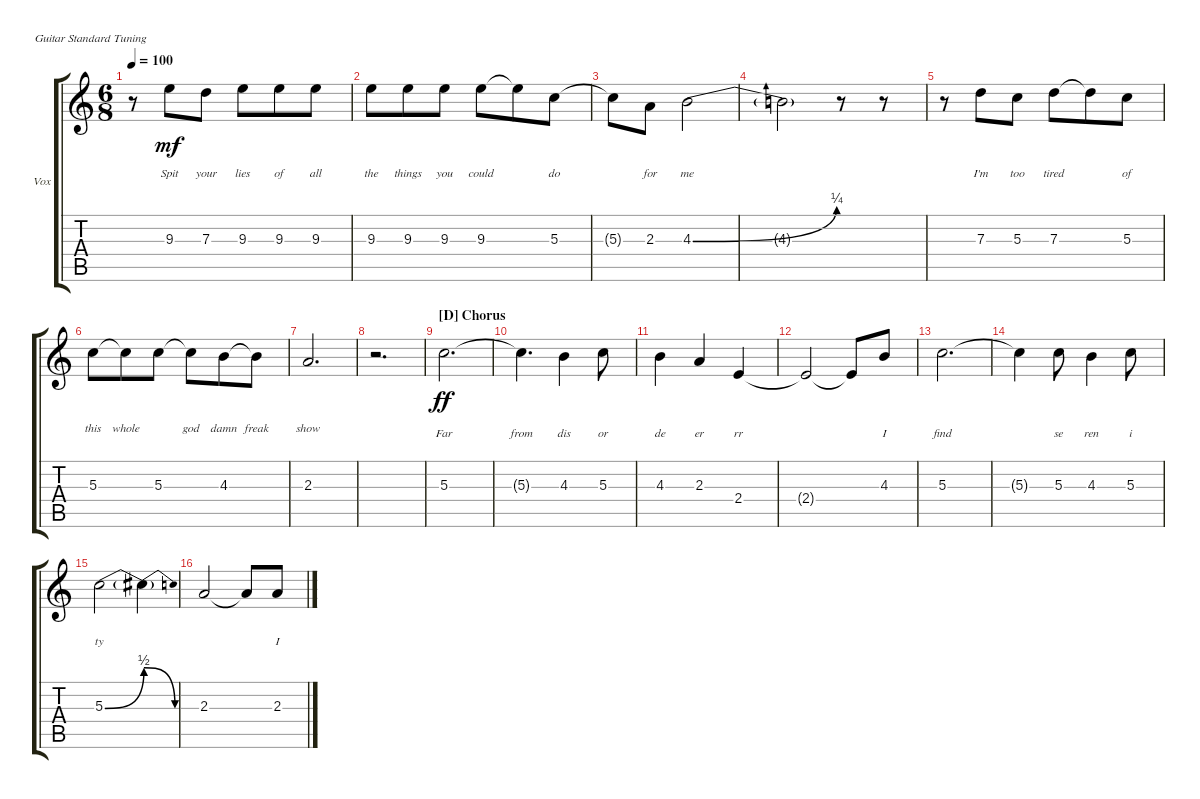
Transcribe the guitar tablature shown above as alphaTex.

\defaultSystemsLayout 4
\bracketExtendMode groupsimilarinstruments
\firstSystemTrackNameOrientation horizontal
\otherSystemsTrackNameOrientation horizontal
\track ("Vox" "Vox") {instrument distortionguitar}
\staff {score tabs}
\tuning (E4 B3 G3 D3 A2 E2)
\ts (6 8)
\tempo 100
\clef g2
\ks aminor
r.8{dy mf} 9.3.8{lyrics (0 "") lyrics (1 "") lyrics (2 "Spit") lyrics (3 "") lyrics (4 "")} 7.3.8{lyrics (0 "") lyrics (1 "") lyrics (2 "your") lyrics (3 "") lyrics (4 "")} 9.3.8{lyrics (0 "") lyrics (1 "") lyrics (2 "lies") lyrics (3 "") lyrics (4 "")} 9.3.8{lyrics (0 "") lyrics (1 "") lyrics (2 "of") lyrics (3 "") lyrics (4 "")} 9.3.8{lyrics (0 "") lyrics (1 "") lyrics (2 "all") lyrics (3 "") lyrics (4 "")} |
9.3.8{lyrics (0 "") lyrics (1 "") lyrics (2 "the") lyrics (3 "") lyrics (4 "")} 9.3.8{lyrics (0 "") lyrics (1 "") lyrics (2 "things") lyrics (3 "") lyrics (4 "")} 9.3.8{lyrics (0 "") lyrics (1 "") lyrics (2 "you") lyrics (3 "") lyrics (4 "")} 9.3.8{lyrics (0 "") lyrics (1 "") lyrics (2 "could") lyrics (3 "") lyrics (4 "")} 9.3{t}.8{lyrics (0 "") lyrics (1 "") lyrics (2 "") lyrics (3 "") lyrics (4 "")} 5.3.8{lyrics (0 "") lyrics (1 "") lyrics (2 "do") lyrics (3 "") lyrics (4 "")} |
5.3{t}.8{lyrics (0 "") lyrics (1 "") lyrics (2 "") lyrics (3 "") lyrics (4 "")} 2.3.8{lyrics (0 "") lyrics (1 "") lyrics (2 "for") lyrics (3 "") lyrics (4 "")} 4.3{be (bend 0 0 18 1)}.2{lyrics (0 "") lyrics (1 "") lyrics (2 "me") lyrics (3 "") lyrics (4 "")} |
4.3{t}.2{lyrics (0 "") lyrics (1 "") lyrics (2 "") lyrics (3 "") lyrics (4 "")} r.8 r.8 |
r.8 7.3.8{lyrics (0 "") lyrics (1 "") lyrics (2 "I'm") lyrics (3 "") lyrics (4 "")} 5.3.8{lyrics (0 "") lyrics (1 "") lyrics (2 "too") lyrics (3 "") lyrics (4 "")} 7.3.8{lyrics (0 "") lyrics (1 "") lyrics (2 "tired") lyrics (3 "") lyrics (4 "")} 7.3{t}.8{lyrics (0 "") lyrics (1 "") lyrics (2 "") lyrics (3 "") lyrics (4 "")} 5.3.8{lyrics (0 "") lyrics (1 "") lyrics (2 "of") lyrics (3 "") lyrics (4 "")} |
5.3.8{lyrics (0 "") lyrics (1 "") lyrics (2 "this") lyrics (3 "") lyrics (4 "")} 5.3{t}.8{lyrics (0 "") lyrics (1 "") lyrics (2 "whole") lyrics (3 "") lyrics (4 "")} 5.3.8{lyrics (0 "") lyrics (1 "") lyrics (2 "") lyrics (3 "") lyrics (4 "")} 5.3{t}.8{lyrics (0 "") lyrics (1 "") lyrics (2 "god") lyrics (3 "") lyrics (4 "")} 4.3.8{lyrics (0 "") lyrics (1 "") lyrics (2 "damn") lyrics (3 "") lyrics (4 "")} 4.3{t}.8{lyrics (0 "") lyrics (1 "") lyrics (2 "freak") lyrics (3 "") lyrics (4 "")} |
2.3.2{d lyrics (0 "") lyrics (1 "") lyrics (2 "show") lyrics (3 "") lyrics (4 "")} |
r.2{d} |
\section ("D" "Chorus")
5.3.2{d lyrics (0 "") lyrics (1 "") lyrics (2 "") lyrics (3 "Far") lyrics (4 "") dy ff} |
5.3{t}.4{d lyrics (0 "") lyrics (1 "") lyrics (2 "") lyrics (3 "from") lyrics (4 "")} 4.3.4{lyrics (0 "") lyrics (1 "") lyrics (2 "") lyrics (3 "dis") lyrics (4 "")} 5.3.8{lyrics (0 "") lyrics (1 "") lyrics (2 "") lyrics (3 "or") lyrics (4 "")} |
4.3.4{lyrics (0 "") lyrics (1 "") lyrics (2 "") lyrics (3 "de") lyrics (4 "")} 2.3.4{lyrics (0 "") lyrics (1 "") lyrics (2 "") lyrics (3 "er") lyrics (4 "")} 2.4.4{lyrics (0 "") lyrics (1 "") lyrics (2 "") lyrics (3 "rr") lyrics (4 "")} |
2.4{t}.2{lyrics (0 "") lyrics (1 "") lyrics (2 "") lyrics (3 "") lyrics (4 "")} 2.4{t}.8{lyrics (0 "") lyrics (1 "") lyrics (2 "") lyrics (3 "") lyrics (4 "")} 4.3.8{lyrics (0 "") lyrics (1 "") lyrics (2 "") lyrics (3 "I") lyrics (4 "")} |
5.3.2{d lyrics (0 "") lyrics (1 "") lyrics (2 "") lyrics (3 "find") lyrics (4 "")} |
5.3{t}.4{lyrics (0 "") lyrics (1 "") lyrics (2 "") lyrics (3 "") lyrics (4 "")} 5.3.8{lyrics (0 "") lyrics (1 "") lyrics (2 "") lyrics (3 "se") lyrics (4 "")} 4.3.4{lyrics (0 "") lyrics (1 "") lyrics (2 "") lyrics (3 "ren") lyrics (4 "")} 5.3.8{lyrics (0 "") lyrics (1 "") lyrics (2 "") lyrics (3 "i") lyrics (4 "")} |
5.3{be (bend 0 0 19.2 2)}.2{lyrics (0 "") lyrics (1 "") lyrics (2 "") lyrics (3 "ty") lyrics (4 "")} 5.3{be (release 0 2 15 0) t}.4{lyrics (0 "") lyrics (1 "") lyrics (2 "") lyrics (3 "") lyrics (4 "")} |
2.3.2{lyrics (0 "") lyrics (1 "") lyrics (2 "") lyrics (3 "") lyrics (4 "")} 2.3{t}.8{lyrics (0 "") lyrics (1 "") lyrics (2 "") lyrics (3 "") lyrics (4 "")} 2.3.8{lyrics (0 "") lyrics (1 "") lyrics (2 "") lyrics (3 "I") lyrics (4 "")}
